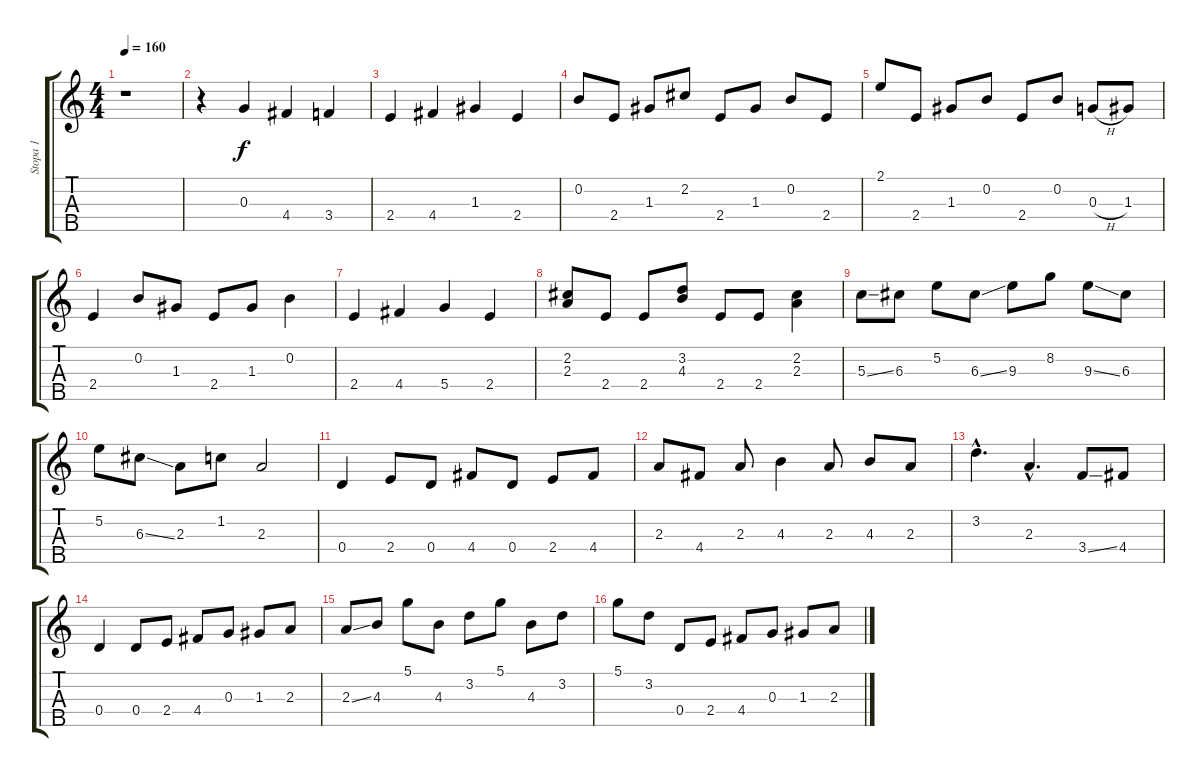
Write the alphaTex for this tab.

\track ("Stopa 1" "Stopa 1") {instrument acousticguitarnylon}
\staff {score tabs}
\tuning (D4 B3 G3 D3 G4) {hide}
\ts (4 4)
\tempo 160
\clef g2
\ks c
r.1{dy f instrument acousticguitarnylon} |
r.4 0.3.4 4.4.4 3.4.4 |
2.4.4 4.4.4 1.3.4 2.4.4 |
0.2.8 2.4.8 1.3.8 2.2.8 2.4.8 1.3.8 0.2.8 2.4.8 |
2.1.8 2.4.8 1.3.8 0.2.8 2.4.8 0.2.8 0.3{h}.8 1.3.8 |
2.4.4 0.2.8 1.3.8 2.4.8 1.3.8 0.2.4 |
2.4.4 4.4.4 5.4.4 2.4.4 |
(2.2 2.3).8 2.4.8 2.4.8 (3.2 4.3).8 2.4.8 2.4.8 (2.2 2.3).4 |
5.3{ss}.8 6.3.8 5.2.8 6.3{ss}.8 9.3.8 8.2.8 9.3{ss}.8 6.3.8 |
5.2.8 6.3{ss}.8 2.3.8 1.2.8 2.3.2 |
0.4.4 2.4.8 0.4.8 4.4.8 0.4.8 2.4.8 4.4.8 |
2.3.8 4.4.8 2.3.8 4.3.4 2.3.8 4.3.8 2.3.8 |
3.2{hac}.4{d} 2.3{hac}.4{d} 3.4{ss}.8 4.4.8 |
0.4.4 0.4.8 2.4.8 4.4.8 0.3.8 1.3.8 2.3.8 |
2.3{ss}.8 4.3.8 5.1.8 4.3.8 3.2.8 5.1.8 4.3.8 3.2.8 |
5.1.8 3.2.8 0.4.8 2.4.8 4.4.8 0.3.8 1.3.8 2.3.8
